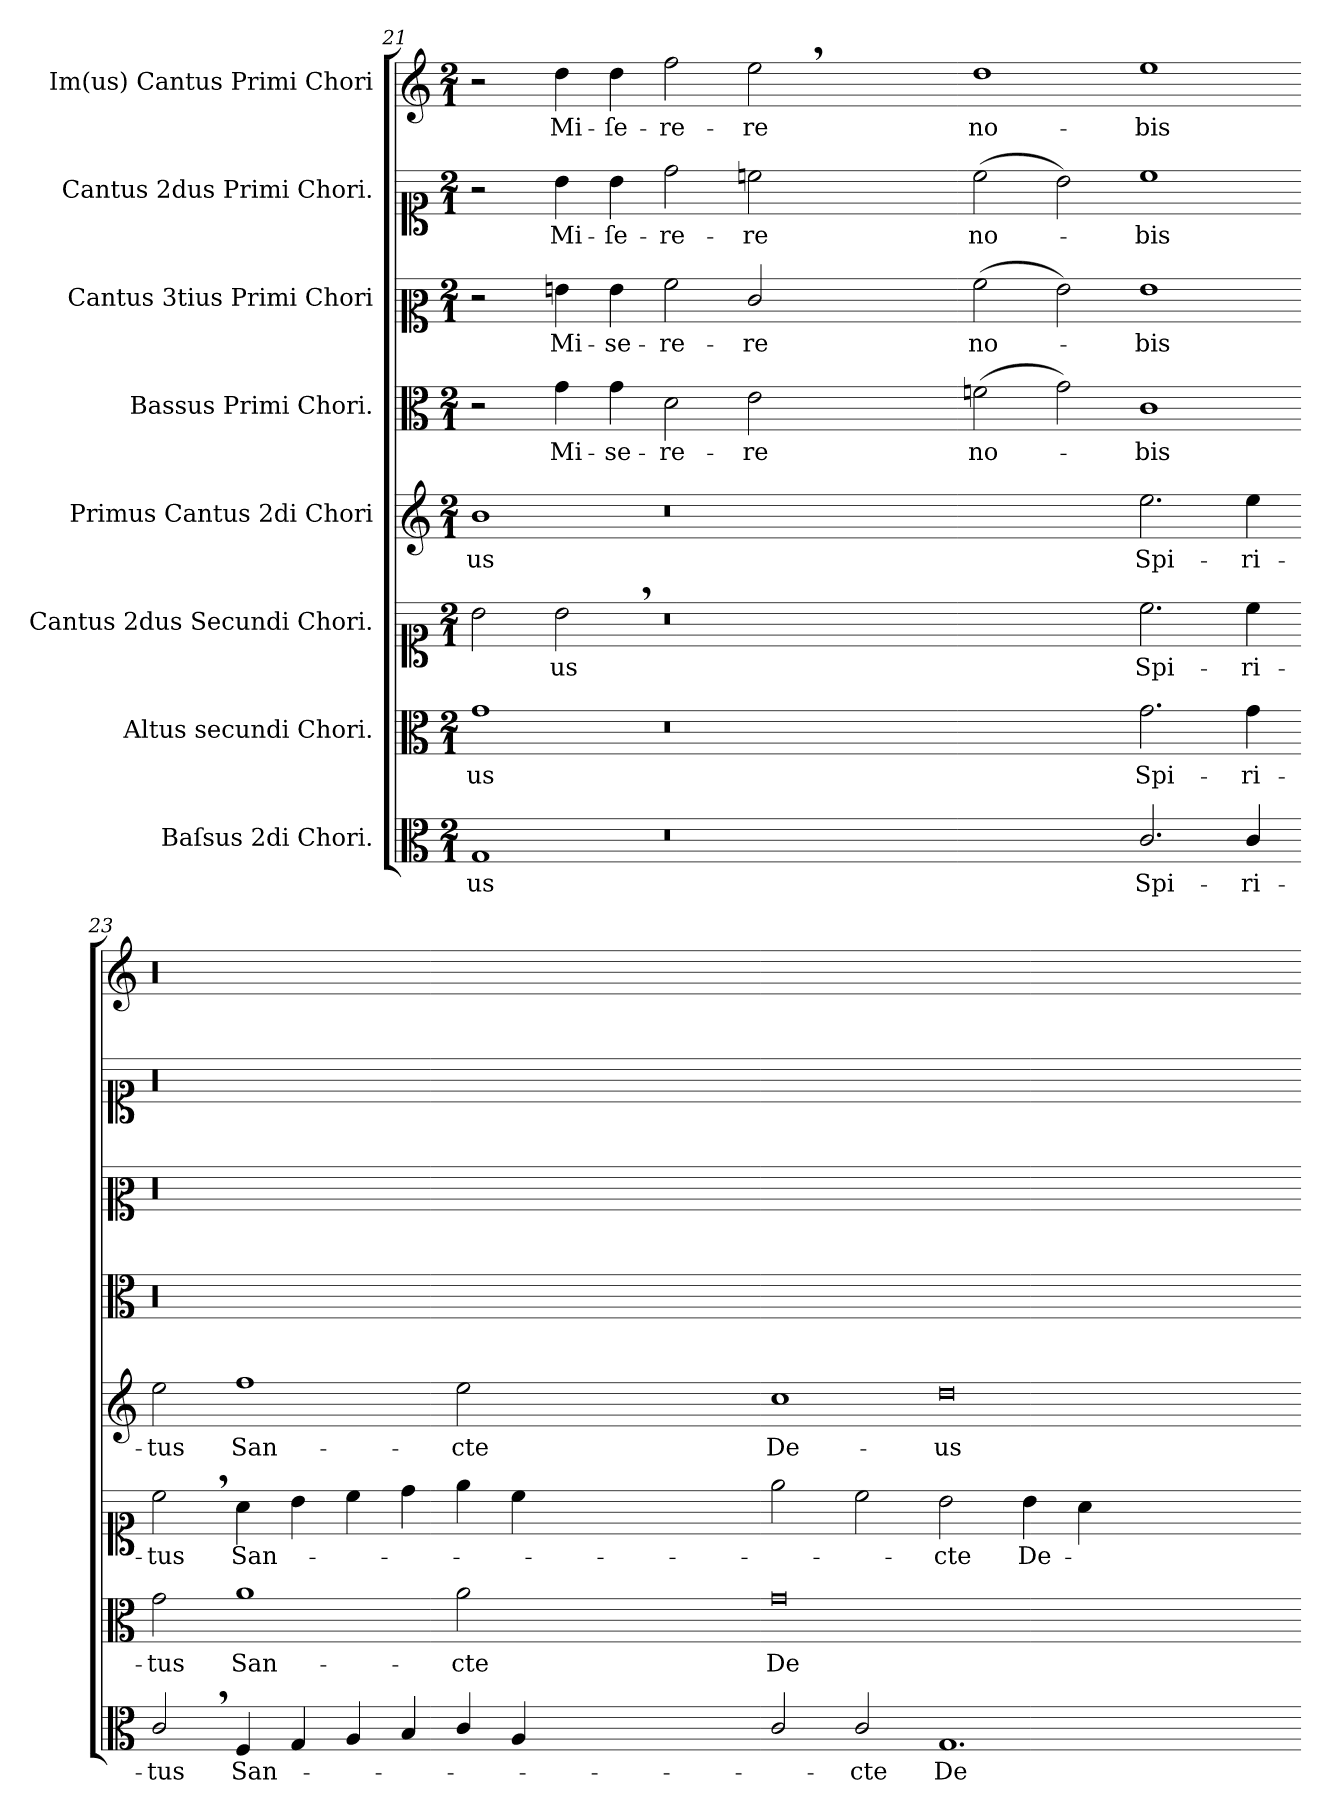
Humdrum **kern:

**kern	**text	**kern	**text	**kern	**text	**kern	**text	**kern	**text	**kern	**text	**kern	**text	**kern	**text
*part8	*part8	*part7	*part7	*part6	*part6	*part5	*part5	*part4	*part4	*part3	*part3	*part2	*part2	*part1	*part1
*staff8	*staff8	*staff7	*staff7	*staff6	*staff6	*staff5	*staff5	*staff4	*staff4	*staff3	*staff3	*staff2	*staff2	*staff1	*staff1
*I"Baſsus 2di Chori.	*	*I"Altus secundi Chori.	*	*I"Cantus 2dus Secundi Chori.	*	*I"Primus Cantus 2di Chori	*	*I"Bassus Primi Chori.	*	*I"Cantus 3tius Primi Chori	*	*I"Cantus 2dus Primi Chori.	*	*I"Im(us) Cantus Primi Chori	*
*clefC3	*	*clefC3	*	*clefC1	*	*clefG2	*	*clefC3	*	*clefC2	*	*clefC1	*	*clefG2	*
*k[]	*	*k[]	*	*k[]	*	*k[]	*	*k[]	*	*k[]	*	*k[]	*	*k[]	*
*M2/1	*	*M2/1	*	*M2/1	*	*M2/1	*	*M2/1	*	*M2/1	*	*M2/1	*	*M2/1	*
=21	=21	=21	=21	=21	=21	=21	=21	=21	=21	=21	=21	=21	=21	=21	=21
1G	-us	1g	-us	2b\	.	1b	-us	2r	.	2r	.	2r	.	2r	.
.	.	.	.	2b,<\	-us	.	.	4g\	Mi-	4gn\	Mi-	4b\	Mi-	4dd\	Mi-
.	.	.	.	.	.	.	.	4g\	se-	4g\	se-	4b\	ſe-	4dd\	ſe-
0r	.	0r	.	0r	.	0r	.	2d\	-re-	2a\	-re-	2dd\	-re-	2ff\	-re-
.	.	.	.	.	.	.	.	2e\	-re	2e/	-re	2ccn\	-re	2ee,<\	-re
.	.	.	.	.	.	.	.	1ryy	.	1ryy	.	1ryy	.	1ryy	.
=22-	=22-	=22-	=22-	=22-	=22-	=22-	=22-	=22-	=22-	=22-	=22-	=22-	=22-	=22-	=22-
1ryy	.	1ryy	.	1ryy	.	1ryy	.	(2fn\	no-	(2a\	no-	(2cc\	no-	1dd	no-
.	.	.	.	.	.	.	.	2g\)	.	2g\)	.	2b\)	.	.	.
2.c/	Spi-	2.g\	Spi-	2.cc\	Spi-	2.ee\	Spi-	1c	-bis	1g	-bis	1cc	-bis	1ee	-bis
4c/	-ri-	4g\	-ri-	4cc\	-ri-	4ee\	-ri-	.	.	.	.	.	.	.	.
=23-	=23-	=23-	=23-	=23-	=23-	=23-	=23-	=23-	=23-	=23-	=23-	=23-	=23-	=23-	=23-
2c,</	-tus	2g\	-tus	2cc,<\	-tus	2ee\	-tus	00r	.	00r	.	00r	.	00r	.
4F/	San-	1a	San-	4a\	San-	1ff	San-	.	.	.	.	.	.	.	.
4G/	.	.	.	4b\	.	.	.	.	.	.	.	.	.	.	.
4A/	.	.	.	4cc\	.	.	.	.	.	.	.	.	.	.	.
4B/	.	.	.	4dd\	.	.	.	.	.	.	.	.	.	.	.
4c/	.	2a\	-cte	4ee\	.	2ee\	-cte	.	.	.	.	.	.	.	.
4A/	.	.	.	4cc\	.	.	.	.	.	.	.	.	.	.	.
0ryy	.	0ryy	.	0ryy	.	0ryy	.	.	.	.	.	.	.	.	.
=24-	=24-	=24-	=24-	=24-	=24-	=24-	=24-	=24-	=24-	=24-	=24-	=24-	=24-	=24-	=24-
2c/	.	0g	De-	2ee\	.	1cc	De-	0.ryy	.	0.ryy	.	0.ryy	.	0.ryy	.
2c/	-cte	.	.	2cc\	.	.	.	.	.	.	.	.	.	.	.
1.G	De-	.	.	2b\	-cte	0dd	-us	.	.	.	.	.	.	.	.
.	.	.	.	4b\	De-	.	.	.	.	.	.	.	.	.	.
.	.	.	.	4a\	.	.	.	.	.	.	.	.	.	.	.
.	.	1ryy	.	1ryy	.	.	.	.	.	.	.	.	.	.	.
2ryy	.	.	.	.	.	.	.	.	.	.	.	.	.	.	.
=-	=-	=-	=-	=-	=-	=-	=-	=-	=-	=-	=-	=-	=-	=-	=-
*-	*-	*-	*-	*-	*-	*-	*-	*-	*-	*-	*-	*-	*-	*-	*-
